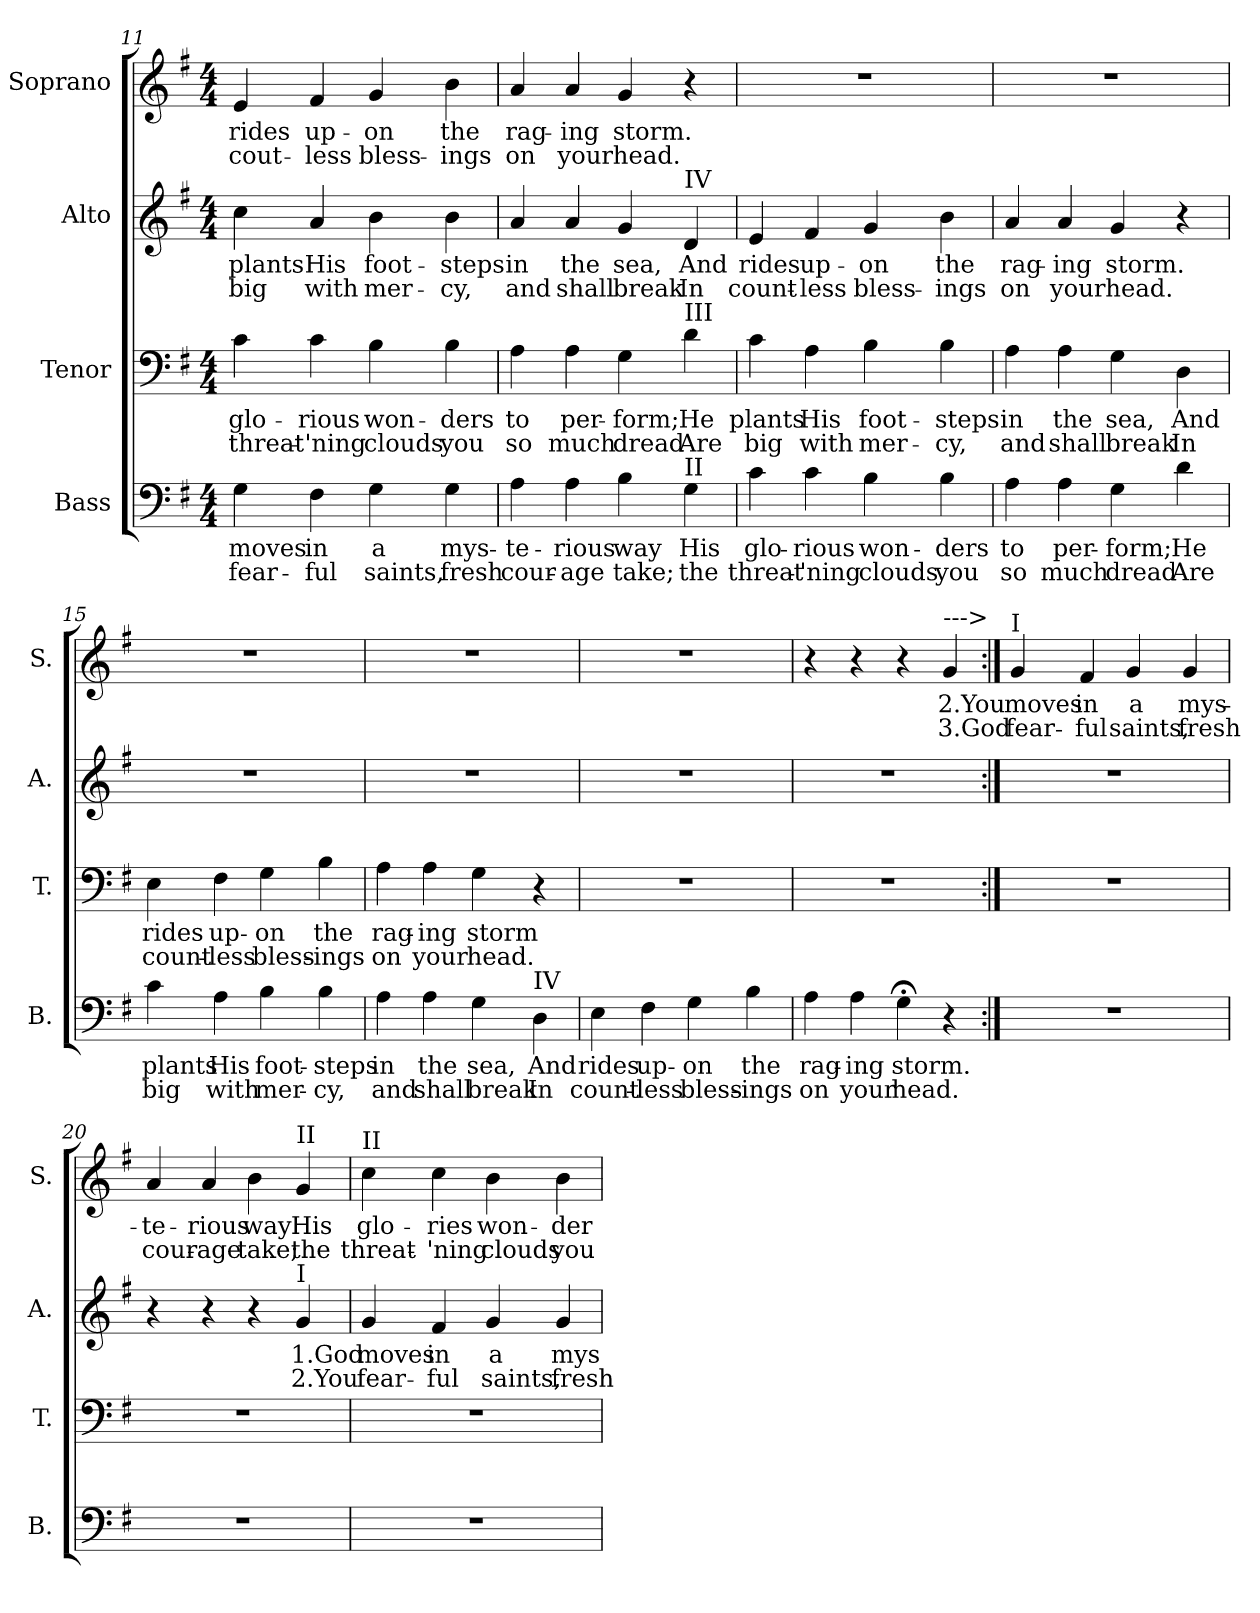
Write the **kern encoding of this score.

**kern	**text	**text	**kern	**text	**text	**kern	**text	**text	**kern	**text	**text
*part4	*part4	*part4	*part3	*part3	*part3	*part2	*part2	*part2	*part1	*part1	*part1
*staff4	*staff4	*staff4	*staff3	*staff3	*staff3	*staff2	*staff2	*staff2	*staff1	*staff1	*staff1
*I"Bass	*	*	*I"Tenor	*	*	*I"Alto	*	*	*I"Soprano	*	*
*I'B.	*	*	*I'T.	*	*	*I'A.	*	*	*I'S.	*	*
*clefF4	*	*	*clefF4	*	*	*clefG2	*	*	*clefG2	*	*
*k[f#]	*	*	*k[f#]	*	*	*k[f#]	*	*	*k[f#]	*	*
*M4/4	*	*	*M4/4	*	*	*M4/4	*	*	*M4/4	*	*
=11	=11	=11	=11	=11	=11	=11	=11	=11	=11	=11	=11
!	!LO:LY:b	!LO:LY:b	!	!LO:LY:b	!LO:LY:b	!	!LO:LY:b	!LO:LY:b	!	!LO:LY:b	!LO:LY:b
4G\	moves	fear-	4c\	glo-	threat-	4cc\	plants	big	4e/	rides	cout-
!	!LO:LY:b	!LO:LY:b	!	!LO:LY:b	!LO:LY:b	!	!LO:LY:b	!LO:LY:b	!	!LO:LY:b	!LO:LY:b
4F#\	in	-ful	4c\	-rious	-'ning	4a/	His	with	4f#/	up-	-less
!	!LO:LY:b	!LO:LY:b	!	!LO:LY:b	!LO:LY:b	!	!LO:LY:b	!LO:LY:b	!	!LO:LY:b	!LO:LY:b
4G\	a	saints,	4B\	won-	clouds	4b\	foot-	mer-	4g/	-on	bless-
!	!LO:LY:b	!LO:LY:b	!	!LO:LY:b	!LO:LY:b	!	!LO:LY:b	!LO:LY:b	!	!LO:LY:b	!LO:LY:b
4G\	mys-	fresh	4B\	-ders	you	4b\	-steps	-cy,	4b\	the	-ings
=12	=12	=12	=12	=12	=12	=12	=12	=12	=12	=12	=12
!	!LO:LY:b	!LO:LY:b	!	!LO:LY:b	!LO:LY:b	!	!LO:LY:b	!LO:LY:b	!	!LO:LY:b	!LO:LY:b
4A\	-te-	cour-	4A\	to	so	4a/	in	and	4a/	rag-	on
!	!LO:LY:b	!LO:LY:b	!	!LO:LY:b	!LO:LY:b	!	!LO:LY:b	!LO:LY:b	!	!LO:LY:b	!LO:LY:b
4A\	-rious	-age	4A\	per-	much	4a/	the	shall	4a/	-ing	your
!	!LO:LY:b	!LO:LY:b	!	!LO:LY:b	!LO:LY:b	!	!LO:LY:b	!LO:LY:b	!	!LO:LY:b	!LO:LY:b
4B\	way	take;	4G\	-form;	dread	4g/	sea,	break	4g/	storm.	head.
!	!	!	!	!	!	!LO:TX:a:t=IV	!	!	!	!	!
!	!	!	!LO:TX:a:t=III	!	!	!	!	!	!	!	!
!LO:TX:a:t=II	!	!	!	!	!	!	!	!	!	!	!
!	!LO:LY:b	!LO:LY:b	!	!LO:LY:b	!LO:LY:b	!	!LO:LY:b	!LO:LY:b	!	!	!
4G\	His	the	4d\	He	Are	4d/	And	In	4r	.	.
=13	=13	=13	=13	=13	=13	=13	=13	=13	=13	=13	=13
!	!LO:LY:b	!LO:LY:b	!	!LO:LY:b	!LO:LY:b	!	!LO:LY:b	!LO:LY:b	!	!	!
4c\	glo-	threat-	4c\	plants	big	4e/	rides	count-	1r	.	.
!	!LO:LY:b	!LO:LY:b	!	!LO:LY:b	!LO:LY:b	!	!LO:LY:b	!LO:LY:b	!	!	!
4c\	-rious	-'ning	4A\	His	with	4f#/	up-	-less	.	.	.
!	!LO:LY:b	!LO:LY:b	!	!LO:LY:b	!LO:LY:b	!	!LO:LY:b	!LO:LY:b	!	!	!
4B\	won-	clouds	4B\	foot-	mer-	4g/	-on	bless-	.	.	.
!	!LO:LY:b	!LO:LY:b	!	!LO:LY:b	!LO:LY:b	!	!LO:LY:b	!LO:LY:b	!	!	!
4B\	-ders	you	4B\	-steps	-cy,	4b\	the	-ings	.	.	.
!!LO:LB:g=z
=14	=14	=14	=14	=14	=14	=14	=14	=14	=14	=14	=14
!	!LO:LY:b	!LO:LY:b	!	!LO:LY:b	!LO:LY:b	!	!LO:LY:b	!LO:LY:b	!	!	!
4A\	to	so	4A\	in	and	4a/	rag-	on	1r	.	.
!	!LO:LY:b	!LO:LY:b	!	!LO:LY:b	!LO:LY:b	!	!LO:LY:b	!LO:LY:b	!	!	!
4A\	per-	much	4A\	the	shall	4a/	-ing	your	.	.	.
!	!LO:LY:b	!LO:LY:b	!	!LO:LY:b	!LO:LY:b	!	!LO:LY:b	!LO:LY:b	!	!	!
4G\	-form;	dread	4G\	sea,	break	4g/	storm.	head.	.	.	.
!	!LO:LY:b	!LO:LY:b	!	!LO:LY:b	!LO:LY:b	!	!	!	!	!	!
4d\	He	Are	4D\	And	In	4r	.	.	.	.	.
=15	=15	=15	=15	=15	=15	=15	=15	=15	=15	=15	=15
!	!LO:LY:b	!LO:LY:b	!	!LO:LY:b	!LO:LY:b	!	!	!	!	!	!
4c\	plants	big	4E\	rides	count-	1r	.	.	1r	.	.
!	!LO:LY:b	!LO:LY:b	!	!LO:LY:b	!LO:LY:b	!	!	!	!	!	!
4A\	His	with	4F#\	up-	-less	.	.	.	.	.	.
!	!LO:LY:b	!LO:LY:b	!	!LO:LY:b	!LO:LY:b	!	!	!	!	!	!
4B\	foot-	mer-	4G\	-on	bless-	.	.	.	.	.	.
!	!LO:LY:b	!LO:LY:b	!	!LO:LY:b	!LO:LY:b	!	!	!	!	!	!
4B\	-steps	-cy,	4B\	the	-ings	.	.	.	.	.	.
=16	=16	=16	=16	=16	=16	=16	=16	=16	=16	=16	=16
!	!LO:LY:b	!LO:LY:b	!	!LO:LY:b	!LO:LY:b	!	!	!	!	!	!
4A\	in	and	4A\	rag-	on	1r	.	.	1r	.	.
!	!LO:LY:b	!LO:LY:b	!	!LO:LY:b	!LO:LY:b	!	!	!	!	!	!
4A\	the	shall	4A\	-ing	your	.	.	.	.	.	.
!	!LO:LY:b	!LO:LY:b	!	!LO:LY:b	!LO:LY:b	!	!	!	!	!	!
4G\	sea,	break	4G\	storm	head.	.	.	.	.	.	.
!LO:TX:a:t=IV	!	!	!	!	!	!	!	!	!	!	!
!	!LO:LY:b	!LO:LY:b	!	!	!	!	!	!	!	!	!
4D\	And	In	4r	.	.	.	.	.	.	.	.
=17	=17	=17	=17	=17	=17	=17	=17	=17	=17	=17	=17
!	!LO:LY:b	!LO:LY:b	!	!	!	!	!	!	!	!	!
4E\	rides	count-	1r	.	.	1r	.	.	1r	.	.
!	!LO:LY:b	!LO:LY:b	!	!	!	!	!	!	!	!	!
4F#\	up-	-less	.	.	.	.	.	.	.	.	.
!	!LO:LY:b	!LO:LY:b	!	!	!	!	!	!	!	!	!
4G\	-on	bless-	.	.	.	.	.	.	.	.	.
!	!LO:LY:b	!LO:LY:b	!	!	!	!	!	!	!	!	!
4B\	the	-ings	.	.	.	.	.	.	.	.	.
!!LO:PB:g=z
=18	=18	=18	=18	=18	=18	=18	=18	=18	=18	=18	=18
!	!LO:LY:b	!LO:LY:b	!	!	!	!	!	!	!	!	!
4A\	rag-	on	1r	.	.	1r	.	.	4r	.	.
!	!LO:LY:b	!LO:LY:b	!	!	!	!	!	!	!	!	!
4A\	-ing	your	.	.	.	.	.	.	4r	.	.
!	!LO:LY:b	!LO:LY:b	!	!	!	!	!	!	!	!	!
4G;<\	storm.	head.	.	.	.	.	.	.	4r	.	.
!	!	!	!	!	!	!	!	!	!LO:TX:a:t=--->	!	!
!	!	!	!	!	!	!	!	!	!	!LO:LY:b	!LO:LY:b
4r	.	.	.	.	.	.	.	.	4g/	2.You	3.God
=19:|!	=19:|!	=19:|!	=19:|!	=19:|!	=19:|!	=19:|!	=19:|!	=19:|!	=19:|!	=19:|!	=19:|!
!	!	!	!	!	!	!	!	!	!LO:TX:a:t=I	!	!
!	!	!	!	!	!	!	!	!	!	!LO:LY:b	!LO:LY:b
1r	.	.	1r	.	.	1r	.	.	4g/	moves	fear-
!	!	!	!	!	!	!	!	!	!	!LO:LY:b	!LO:LY:b
.	.	.	.	.	.	.	.	.	4f#/	in	-ful
!	!	!	!	!	!	!	!	!	!	!LO:LY:b	!LO:LY:b
.	.	.	.	.	.	.	.	.	4g/	a	saints,
!	!	!	!	!	!	!	!	!	!	!LO:LY:b	!LO:LY:b
.	.	.	.	.	.	.	.	.	4g/	mys-	fresh
=20	=20	=20	=20	=20	=20	=20	=20	=20	=20	=20	=20
!	!	!	!	!	!	!	!	!	!	!LO:LY:b	!LO:LY:b
1r	.	.	1r	.	.	4r	.	.	4a/	-te-	cour-
!	!	!	!	!	!	!	!	!	!	!LO:LY:b	!LO:LY:b
.	.	.	.	.	.	4r	.	.	4a/	-rious	-age
!	!	!	!	!	!	!	!	!	!	!LO:LY:b	!LO:LY:b
.	.	.	.	.	.	4r	.	.	4b\	way	take;
!	!	!	!	!	!	!	!	!	!LO:TX:a:t=II	!	!
!	!	!	!	!	!	!LO:TX:a:t=I	!	!	!	!	!
!	!	!	!	!	!	!	!LO:LY:b	!LO:LY:b	!	!LO:LY:b	!LO:LY:b
.	.	.	.	.	.	4g/	1.God	2.You	4g/	His	the
=21	=21	=21	=21	=21	=21	=21	=21	=21	=21	=21	=21
!	!	!	!	!	!	!	!	!	!LO:TX:a:t=II	!	!
!	!	!	!	!	!	!	!LO:LY:b	!LO:LY:b	!	!LO:LY:b	!LO:LY:b
1r	.	.	1r	.	.	4g/	moves	fear-	4cc\	glo-	threat-
!	!	!	!	!	!	!	!LO:LY:b	!LO:LY:b	!	!LO:LY:b	!LO:LY:b
.	.	.	.	.	.	4f#/	in	-ful	4cc\	-ries	-'ning
!	!	!	!	!	!	!	!LO:LY:b	!LO:LY:b	!	!LO:LY:b	!LO:LY:b
.	.	.	.	.	.	4g/	a	saints,	4b\	won-	clouds
!	!	!	!	!	!	!	!LO:LY:b	!LO:LY:b	!	!LO:LY:b	!LO:LY:b
.	.	.	.	.	.	4g/	mys-	fresh	4b\	-der	you
=	=	=	=	=	=	=	=	=	=	=	=
*-	*-	*-	*-	*-	*-	*-	*-	*-	*-	*-	*-
